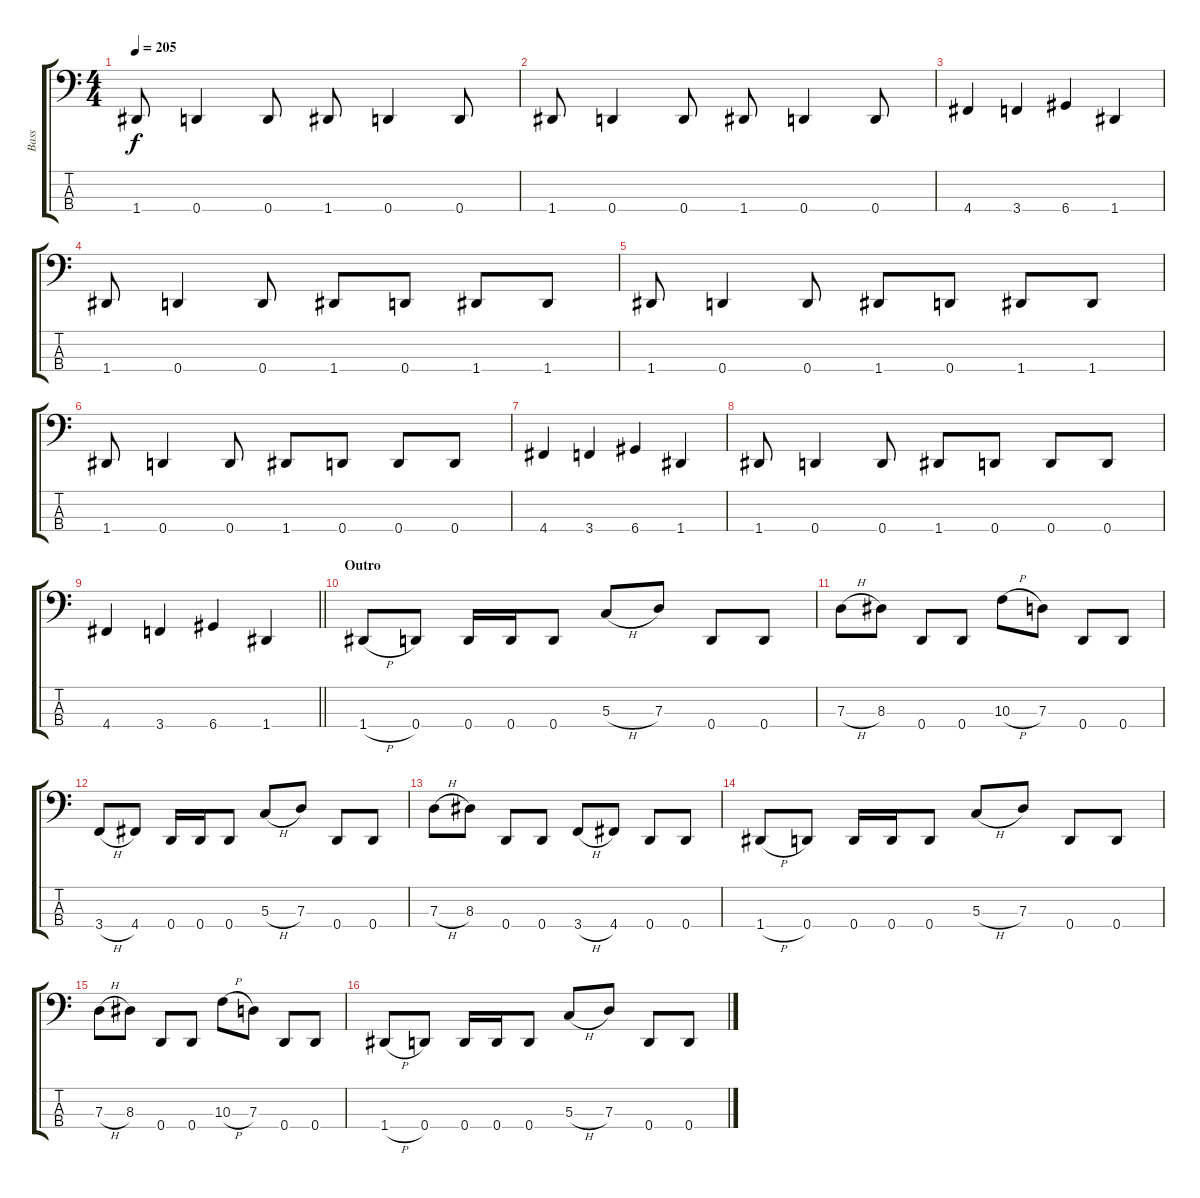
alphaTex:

\track ("Bass" "Bass") {instrument electricbassfinger}
\staff {score tabs}
\tuning (F2 C2 G1 D1) {hide}
\ts (4 4)
\tempo 205
\clef f4
\ks c
1.4.8{dy f} 0.4.4 0.4.8 1.4.8 0.4.4 0.4.8 |
1.4.8 0.4.4 0.4.8 1.4.8 0.4.4 0.4.8 |
4.4.4 3.4.4 6.4.4 1.4.4 |
1.4.8 0.4.4 0.4.8 1.4.8 0.4.8 1.4.8 1.4.8 |
1.4.8 0.4.4 0.4.8 1.4.8 0.4.8 1.4.8 1.4.8 |
1.4.8 0.4.4 0.4.8 1.4.8 0.4.8 0.4.8 0.4.8 |
4.4.4 3.4.4 6.4.4 1.4.4 |
1.4.8 0.4.4 0.4.8 1.4.8 0.4.8 0.4.8 0.4.8 |
\barLineRight lightlight
4.4.4 3.4.4 6.4.4 1.4.4 |
\section ("" "Outro")
1.4{h}.8 0.4.8 0.4.16 0.4.16 0.4.8 5.3{h}.8 7.3.8 0.4.8 0.4.8 |
7.3{h}.8 8.3.8 0.4.8 0.4.8 10.3{h}.8 7.3.8 0.4.8 0.4.8 |
3.4{h}.8 4.4.8 0.4.16 0.4.16 0.4.8 5.3{h}.8 7.3.8 0.4.8 0.4.8 |
7.3{h}.8 8.3.8 0.4.8 0.4.8 3.4{h}.8 4.4.8 0.4.8 0.4.8 |
1.4{h}.8 0.4.8 0.4.16 0.4.16 0.4.8 5.3{h}.8 7.3.8 0.4.8 0.4.8 |
7.3{h}.8 8.3.8 0.4.8 0.4.8 10.3{h}.8 7.3.8 0.4.8 0.4.8 |
1.4{h}.8 0.4.8 0.4.16 0.4.16 0.4.8 5.3{h}.8 7.3.8 0.4.8 0.4.8
